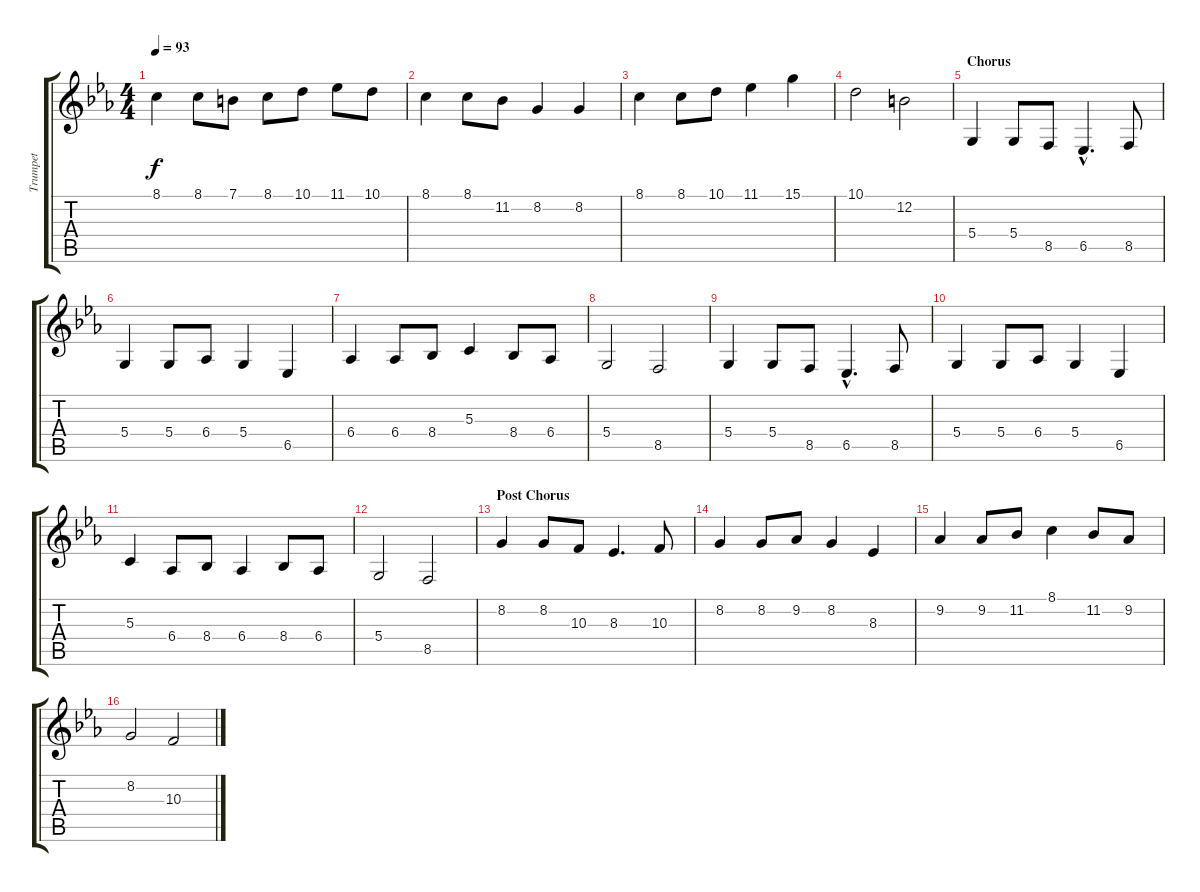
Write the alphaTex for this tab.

\track ("Trumpet" "Trumpet") {instrument trumpet}
\staff {score tabs}
\tuning (E4 B3 G3 D3 A2 E2) {hide}
\ts (4 4)
\tempo 93
\clef g2
\ks eb
8.1.4{dy f} 8.1.8 7.1.8 8.1.8 10.1.8 11.1.8 10.1.8 |
8.1.4 8.1.8 11.2.8 8.2.4 8.2.4 |
8.1.4 8.1.8 10.1.8 11.1.4 15.1.4 |
10.1.2 12.2.2 |
\section ("" "Chorus")
5.4.4 5.4.8 8.5.8 6.5{hac}.4{d} 8.5.8 |
5.4.4 5.4.8 6.4.8 5.4.4 6.5.4 |
6.4.4 6.4.8 8.4.8 5.3.4 8.4.8 6.4.8 |
5.4.2 8.5.2 |
5.4.4 5.4.8 8.5.8 6.5{hac}.4{d} 8.5.8 |
5.4.4 5.4.8 6.4.8 5.4.4 6.5.4 |
5.3.4 6.4.8 8.4.8 6.4.4 8.4.8 6.4.8 |
5.4.2 8.5.2 |
\section ("" "Post Chorus")
8.2.4 8.2.8 10.3.8 8.3.4{d} 10.3.8 |
8.2.4 8.2.8 9.2.8 8.2.4 8.3.4 |
9.2.4 9.2.8 11.2.8 8.1.4 11.2.8 9.2.8 |
8.2.2 10.3.2
